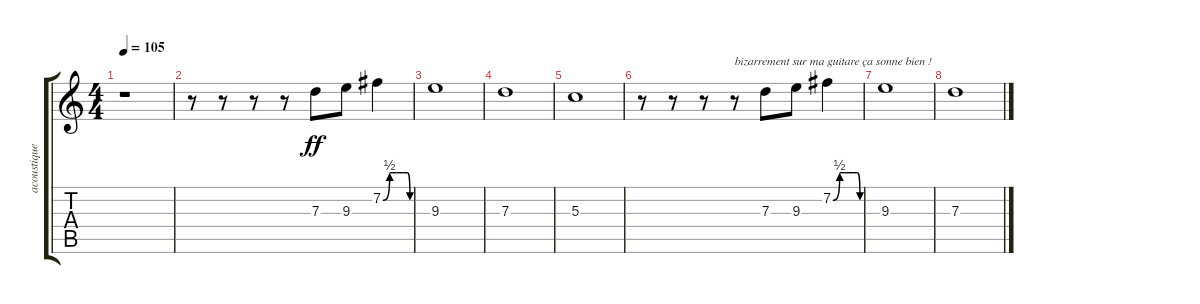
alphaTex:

\track ("acoustique+électrique (2nd)" "acoustique") {instrument acousticguitarsteel}
\staff {score tabs}
\tuning (E4 B3 G3 D3 A2 E2) {hide}
\ts (4 4)
\tempo 105
\clef g2
\ks c
r.1{dy mp} |
r.8{volume 13} r.8 r.8 r.8 7.3.8{dy ff} 9.3.8 7.2{be (custom 0 0 15 2 30 2 45 2 54 2 60 0)}.4 |
9.3.1 |
7.3.1 |
5.3.1 |
r.8 r.8 r.8 r.8{txt "bizarrement sur ma guitare ça sonne bien !"} 7.3.8 9.3.8 7.2{be (custom 0 0 15 2 30 2 45 2 54 2 60 0)}.4 |
9.3.1 |
7.3.1
